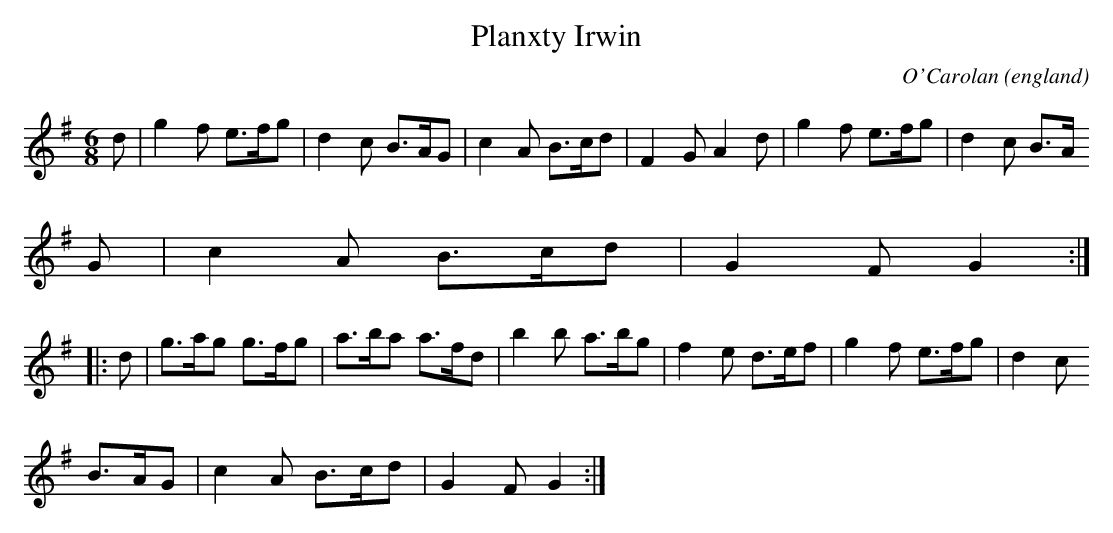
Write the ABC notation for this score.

X:1
T:Planxty Irwin
O:england
M:6/8
L:1/8
C:O'Carolan
K:G
d | g2-f e>fg | d2-c B>AG | c2-A B>cd | F2-G A2-d | g2-f e>fg | d2-c B>A
G | c2-A B>cd | G2 F G2 :|
|: d | g>ag g>fg | a>ba a>fd | b2 b a>bg | f2-e d>ef | g2-f e>fg | d2-c
B>AG | c2-A B>cd | G2 F G2 :|
